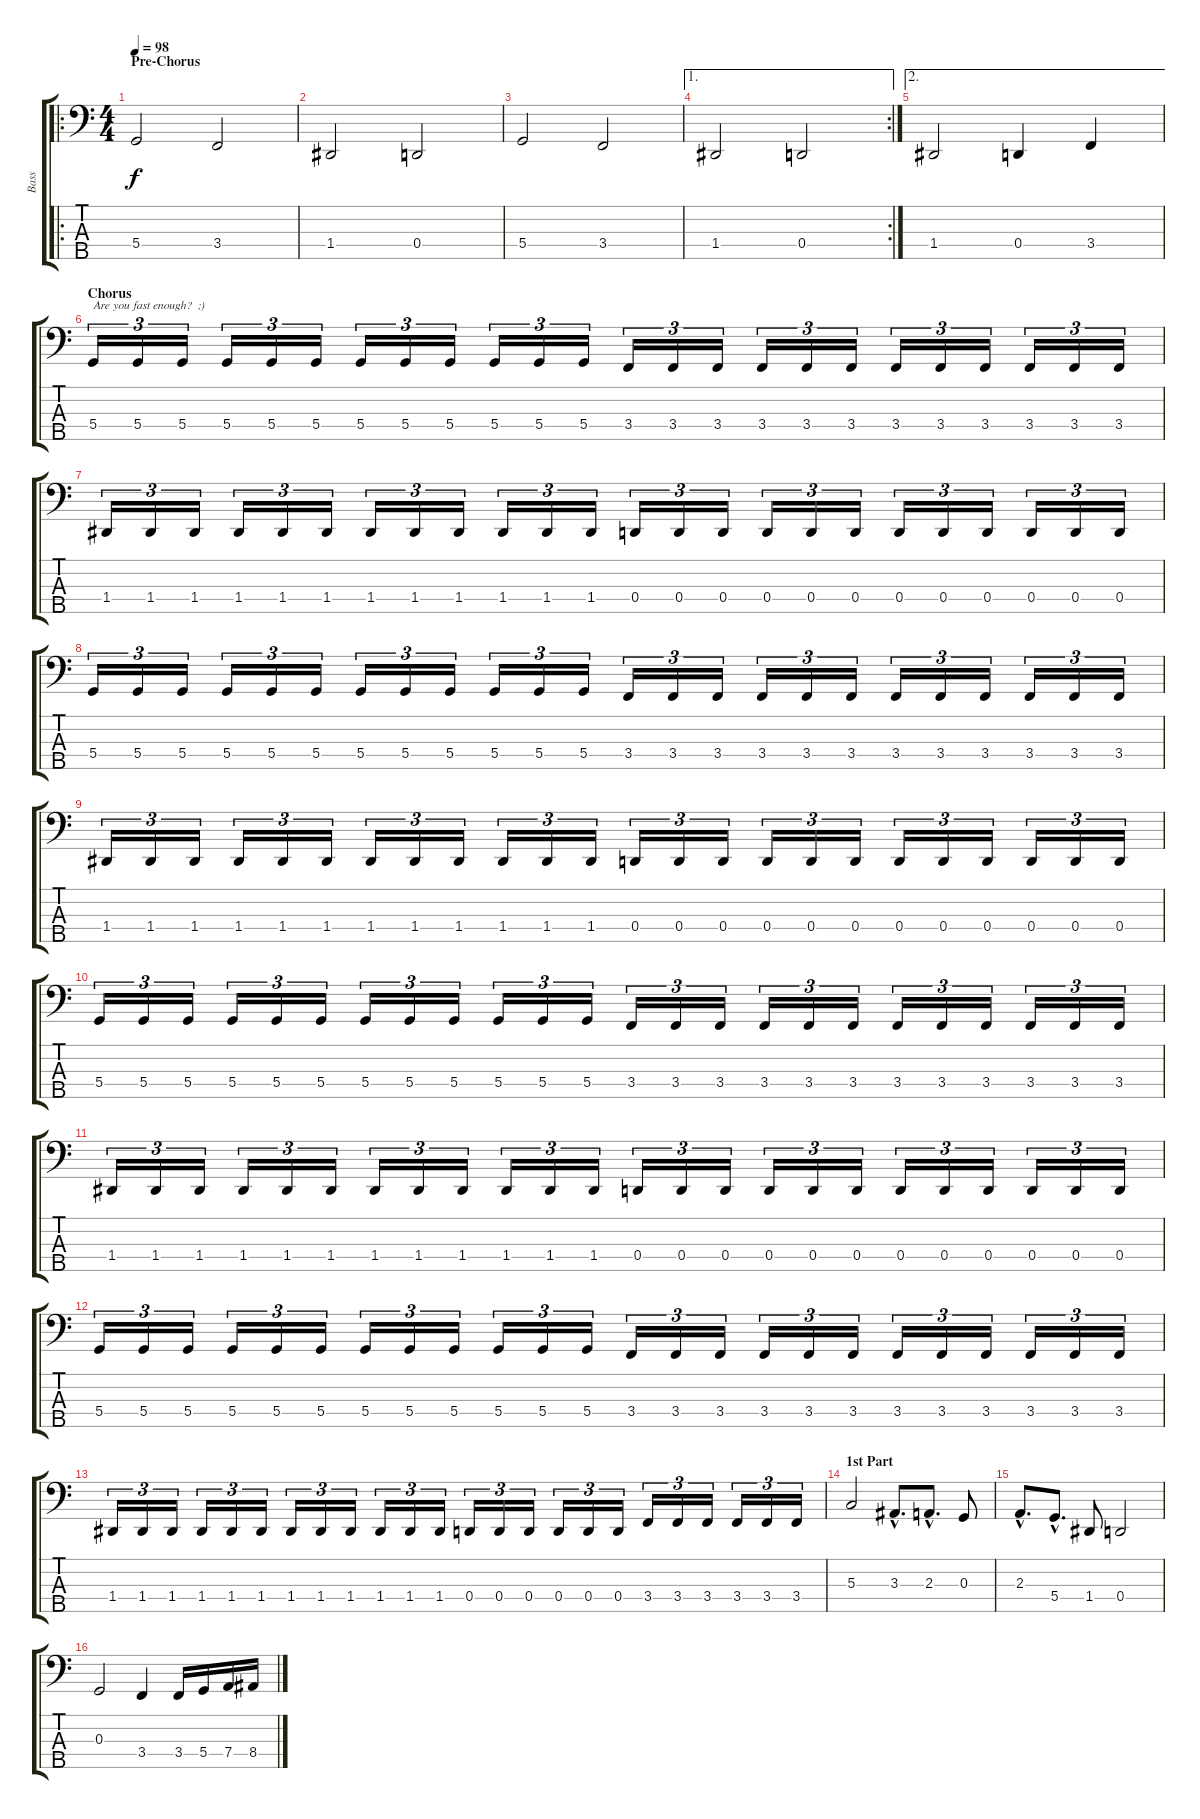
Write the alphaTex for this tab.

\track ("Bass" "Bass") {instrument electricbassfinger}
\staff {score tabs}
\tuning (F2 C2 G1 D1 A0) {hide}
\ro
\ts (4 4)
\section ("" "Pre-Chorus")
\tempo 98
\clef f4
\ks c
5.4.2{dy f} 3.4.2 |
1.4.2 0.4.2 |
5.4.2 3.4.2 |
\ae 1
\rc 2
1.4.2 0.4.2 |
\ae 2
1.4.2 0.4.4 3.4.4 |
\section ("" "Chorus")
5.4.16{tu (3 2) txt "Are you fast enough?  ;)"} 5.4.16{tu (3 2)} 5.4.16{tu (3 2)} 5.4.16{tu (3 2)} 5.4.16{tu (3 2)} 5.4.16{tu (3 2)} 5.4.16{tu (3 2)} 5.4.16{tu (3 2)} 5.4.16{tu (3 2)} 5.4.16{tu (3 2)} 5.4.16{tu (3 2)} 5.4.16{tu (3 2)} 3.4.16{tu (3 2)} 3.4.16{tu (3 2)} 3.4.16{tu (3 2)} 3.4.16{tu (3 2)} 3.4.16{tu (3 2)} 3.4.16{tu (3 2)} 3.4.16{tu (3 2)} 3.4.16{tu (3 2)} 3.4.16{tu (3 2)} 3.4.16{tu (3 2)} 3.4.16{tu (3 2)} 3.4.16{tu (3 2)} |
1.4.16{tu (3 2)} 1.4.16{tu (3 2)} 1.4.16{tu (3 2)} 1.4.16{tu (3 2)} 1.4.16{tu (3 2)} 1.4.16{tu (3 2)} 1.4.16{tu (3 2)} 1.4.16{tu (3 2)} 1.4.16{tu (3 2)} 1.4.16{tu (3 2)} 1.4.16{tu (3 2)} 1.4.16{tu (3 2)} 0.4.16{tu (3 2)} 0.4.16{tu (3 2)} 0.4.16{tu (3 2)} 0.4.16{tu (3 2)} 0.4.16{tu (3 2)} 0.4.16{tu (3 2)} 0.4.16{tu (3 2)} 0.4.16{tu (3 2)} 0.4.16{tu (3 2)} 0.4.16{tu (3 2)} 0.4.16{tu (3 2)} 0.4.16{tu (3 2)} |
5.4.16{tu (3 2)} 5.4.16{tu (3 2)} 5.4.16{tu (3 2)} 5.4.16{tu (3 2)} 5.4.16{tu (3 2)} 5.4.16{tu (3 2)} 5.4.16{tu (3 2)} 5.4.16{tu (3 2)} 5.4.16{tu (3 2)} 5.4.16{tu (3 2)} 5.4.16{tu (3 2)} 5.4.16{tu (3 2)} 3.4.16{tu (3 2)} 3.4.16{tu (3 2)} 3.4.16{tu (3 2)} 3.4.16{tu (3 2)} 3.4.16{tu (3 2)} 3.4.16{tu (3 2)} 3.4.16{tu (3 2)} 3.4.16{tu (3 2)} 3.4.16{tu (3 2)} 3.4.16{tu (3 2)} 3.4.16{tu (3 2)} 3.4.16{tu (3 2)} |
1.4.16{tu (3 2)} 1.4.16{tu (3 2)} 1.4.16{tu (3 2)} 1.4.16{tu (3 2)} 1.4.16{tu (3 2)} 1.4.16{tu (3 2)} 1.4.16{tu (3 2)} 1.4.16{tu (3 2)} 1.4.16{tu (3 2)} 1.4.16{tu (3 2)} 1.4.16{tu (3 2)} 1.4.16{tu (3 2)} 0.4.16{tu (3 2)} 0.4.16{tu (3 2)} 0.4.16{tu (3 2)} 0.4.16{tu (3 2)} 0.4.16{tu (3 2)} 0.4.16{tu (3 2)} 0.4.16{tu (3 2)} 0.4.16{tu (3 2)} 0.4.16{tu (3 2)} 0.4.16{tu (3 2)} 0.4.16{tu (3 2)} 0.4.16{tu (3 2)} |
5.4.16{tu (3 2)} 5.4.16{tu (3 2)} 5.4.16{tu (3 2)} 5.4.16{tu (3 2)} 5.4.16{tu (3 2)} 5.4.16{tu (3 2)} 5.4.16{tu (3 2)} 5.4.16{tu (3 2)} 5.4.16{tu (3 2)} 5.4.16{tu (3 2)} 5.4.16{tu (3 2)} 5.4.16{tu (3 2)} 3.4.16{tu (3 2)} 3.4.16{tu (3 2)} 3.4.16{tu (3 2)} 3.4.16{tu (3 2)} 3.4.16{tu (3 2)} 3.4.16{tu (3 2)} 3.4.16{tu (3 2)} 3.4.16{tu (3 2)} 3.4.16{tu (3 2)} 3.4.16{tu (3 2)} 3.4.16{tu (3 2)} 3.4.16{tu (3 2)} |
1.4.16{tu (3 2)} 1.4.16{tu (3 2)} 1.4.16{tu (3 2)} 1.4.16{tu (3 2)} 1.4.16{tu (3 2)} 1.4.16{tu (3 2)} 1.4.16{tu (3 2)} 1.4.16{tu (3 2)} 1.4.16{tu (3 2)} 1.4.16{tu (3 2)} 1.4.16{tu (3 2)} 1.4.16{tu (3 2)} 0.4.16{tu (3 2)} 0.4.16{tu (3 2)} 0.4.16{tu (3 2)} 0.4.16{tu (3 2)} 0.4.16{tu (3 2)} 0.4.16{tu (3 2)} 0.4.16{tu (3 2)} 0.4.16{tu (3 2)} 0.4.16{tu (3 2)} 0.4.16{tu (3 2)} 0.4.16{tu (3 2)} 0.4.16{tu (3 2)} |
5.4.16{tu (3 2)} 5.4.16{tu (3 2)} 5.4.16{tu (3 2)} 5.4.16{tu (3 2)} 5.4.16{tu (3 2)} 5.4.16{tu (3 2)} 5.4.16{tu (3 2)} 5.4.16{tu (3 2)} 5.4.16{tu (3 2)} 5.4.16{tu (3 2)} 5.4.16{tu (3 2)} 5.4.16{tu (3 2)} 3.4.16{tu (3 2)} 3.4.16{tu (3 2)} 3.4.16{tu (3 2)} 3.4.16{tu (3 2)} 3.4.16{tu (3 2)} 3.4.16{tu (3 2)} 3.4.16{tu (3 2)} 3.4.16{tu (3 2)} 3.4.16{tu (3 2)} 3.4.16{tu (3 2)} 3.4.16{tu (3 2)} 3.4.16{tu (3 2)} |
1.4.16{tu (3 2)} 1.4.16{tu (3 2)} 1.4.16{tu (3 2)} 1.4.16{tu (3 2)} 1.4.16{tu (3 2)} 1.4.16{tu (3 2)} 1.4.16{tu (3 2)} 1.4.16{tu (3 2)} 1.4.16{tu (3 2)} 1.4.16{tu (3 2)} 1.4.16{tu (3 2)} 1.4.16{tu (3 2)} 0.4.16{tu (3 2)} 0.4.16{tu (3 2)} 0.4.16{tu (3 2)} 0.4.16{tu (3 2)} 0.4.16{tu (3 2)} 0.4.16{tu (3 2)} 3.4.16{tu (3 2)} 3.4.16{tu (3 2)} 3.4.16{tu (3 2)} 3.4.16{tu (3 2)} 3.4.16{tu (3 2)} 3.4.16{tu (3 2)} |
\section ("" "1st Part")
5.3.2 3.3{hac}.8{d} 2.3{hac}.8{d} 0.3.8 |
2.3{hac}.8{d} 5.4{hac}.8{d} 1.4.8 0.4.2 |
0.3.2 3.4.4 3.4.16 5.4.16 7.4.16 8.4.16
